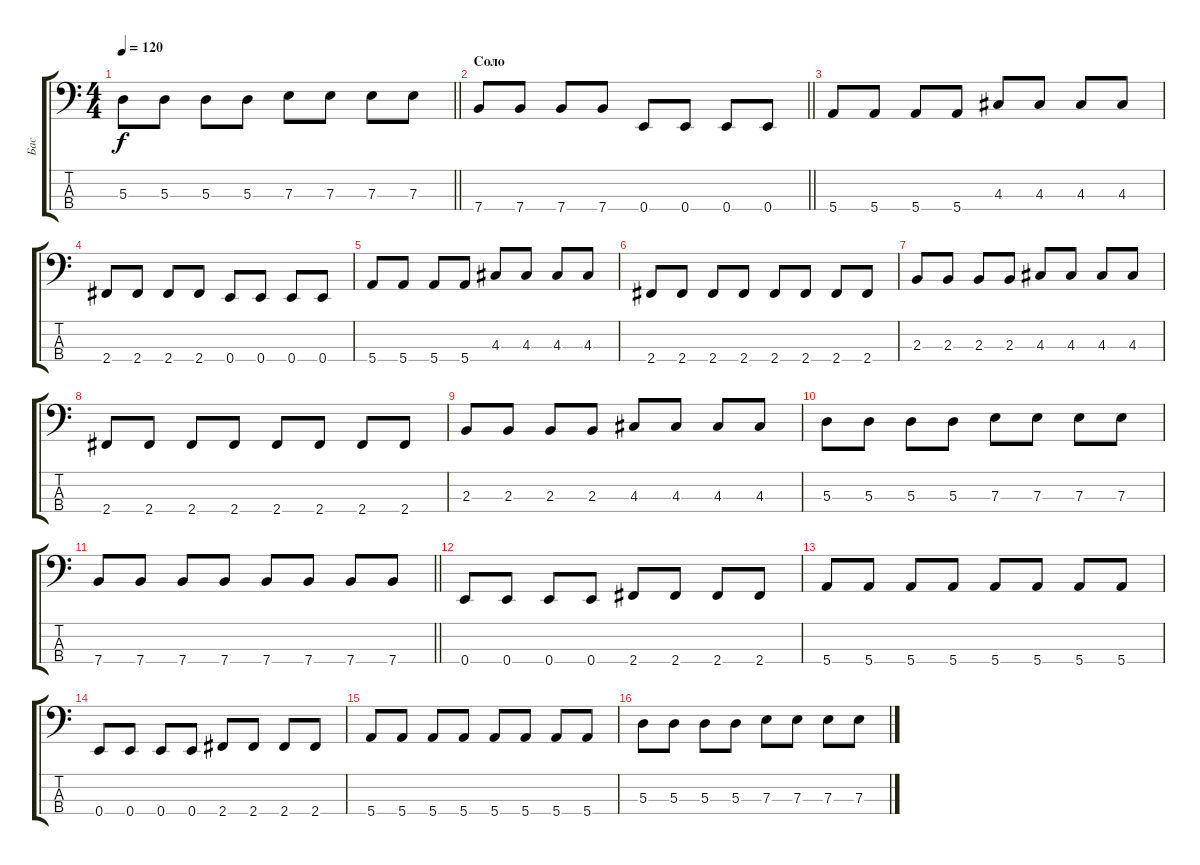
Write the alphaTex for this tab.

\track ("Бас" "Бас") {instrument electricbassfinger}
\staff {score tabs}
\tuning (G2 D2 A1 E1) {hide}
\ts (4 4)
\tempo 120
\clef f4
\barLineRight lightlight
\ks c
5.3.8{dy f} 5.3.8 5.3.8 5.3.8 7.3.8 7.3.8 7.3.8 7.3.8 |
\section ("" "Соло")
\barLineRight lightlight
7.4.8 7.4.8 7.4.8 7.4.8 0.4.8 0.4.8 0.4.8 0.4.8 |
5.4.8 5.4.8 5.4.8 5.4.8 4.3.8 4.3.8 4.3.8 4.3.8 |
2.4.8 2.4.8 2.4.8 2.4.8 0.4.8 0.4.8 0.4.8 0.4.8 |
5.4.8 5.4.8 5.4.8 5.4.8 4.3.8 4.3.8 4.3.8 4.3.8 |
2.4.8 2.4.8 2.4.8 2.4.8 2.4.8 2.4.8 2.4.8 2.4.8 |
2.3.8 2.3.8 2.3.8 2.3.8 4.3.8 4.3.8 4.3.8 4.3.8 |
2.4.8 2.4.8 2.4.8 2.4.8 2.4.8 2.4.8 2.4.8 2.4.8 |
2.3.8 2.3.8 2.3.8 2.3.8 4.3.8 4.3.8 4.3.8 4.3.8 |
5.3.8 5.3.8 5.3.8 5.3.8 7.3.8 7.3.8 7.3.8 7.3.8 |
\barLineRight lightlight
7.4.8 7.4.8 7.4.8 7.4.8 7.4.8 7.4.8 7.4.8 7.4.8 |
0.4.8 0.4.8 0.4.8 0.4.8 2.4.8 2.4.8 2.4.8 2.4.8 |
5.4.8 5.4.8 5.4.8 5.4.8 5.4.8 5.4.8 5.4.8 5.4.8 |
0.4.8 0.4.8 0.4.8 0.4.8 2.4.8 2.4.8 2.4.8 2.4.8 |
5.4.8 5.4.8 5.4.8 5.4.8 5.4.8 5.4.8 5.4.8 5.4.8 |
5.3.8 5.3.8 5.3.8 5.3.8 7.3.8 7.3.8 7.3.8 7.3.8
